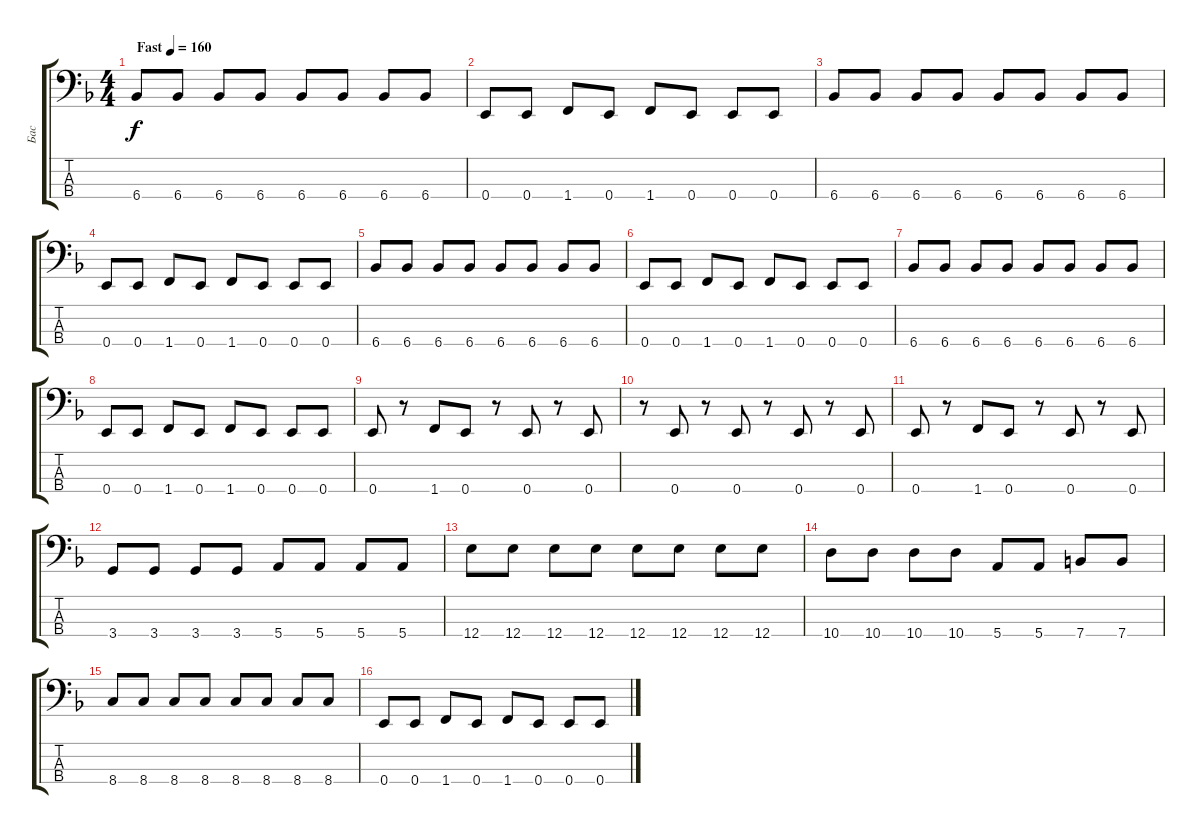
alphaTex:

\track ("Бас" "Бас") {instrument electricbassfinger}
\staff {score tabs}
\tuning (G2 D2 A1 E1) {hide}
\ts (4 4)
\tempo (160 "Fast")
\clef f4
\ks dminor
6.4.8{dy f instrument electricbassfinger} 6.4.8 6.4.8 6.4.8 6.4.8 6.4.8 6.4.8 6.4.8 |
0.4.8 0.4.8 1.4.8 0.4.8 1.4.8 0.4.8 0.4.8 0.4.8 |
6.4.8 6.4.8 6.4.8 6.4.8 6.4.8 6.4.8 6.4.8 6.4.8 |
0.4.8 0.4.8 1.4.8 0.4.8 1.4.8 0.4.8 0.4.8 0.4.8 |
6.4.8 6.4.8 6.4.8 6.4.8 6.4.8 6.4.8 6.4.8 6.4.8 |
0.4.8 0.4.8 1.4.8 0.4.8 1.4.8 0.4.8 0.4.8 0.4.8 |
6.4.8 6.4.8 6.4.8 6.4.8 6.4.8 6.4.8 6.4.8 6.4.8 |
0.4.8 0.4.8 1.4.8 0.4.8 1.4.8 0.4.8 0.4.8 0.4.8 |
0.4.8 r.8 1.4.8 0.4.8 r.8 0.4.8 r.8 0.4.8 |
r.8 0.4.8 r.8 0.4.8 r.8 0.4.8 r.8 0.4.8 |
0.4.8 r.8 1.4.8 0.4.8 r.8 0.4.8 r.8 0.4.8 |
3.4.8 3.4.8 3.4.8 3.4.8 5.4.8 5.4.8 5.4.8 5.4.8 |
12.4.8 12.4.8 12.4.8 12.4.8 12.4.8 12.4.8 12.4.8 12.4.8 |
10.4.8 10.4.8 10.4.8 10.4.8 5.4.8 5.4.8 7.4.8 7.4.8 |
8.4.8 8.4.8 8.4.8 8.4.8 8.4.8 8.4.8 8.4.8 8.4.8 |
0.4.8 0.4.8 1.4.8 0.4.8 1.4.8 0.4.8 0.4.8 0.4.8
